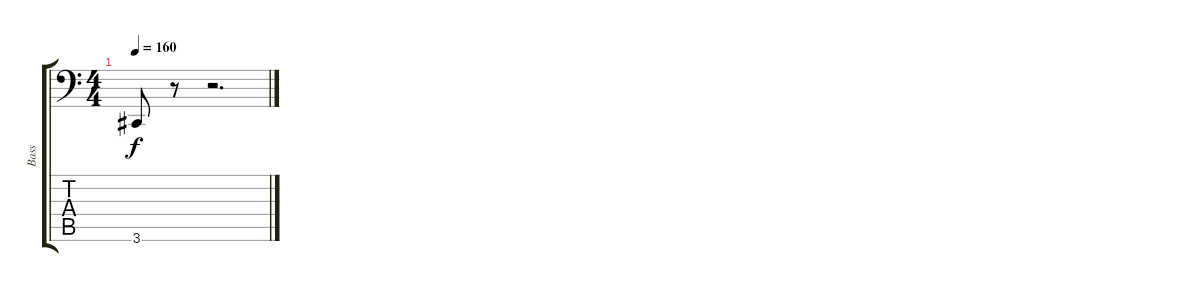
\track ("Bass" "Bass") {instrument electricbassfinger}
\staff {score tabs}
\tuning (Bb2 F2 Db2 Ab1 Eb1 Bb0) {hide}
\ts (4 4)
\tempo 160
\clef f4
\ks c
3.6.8{dy f} r.8 r.2{d}
